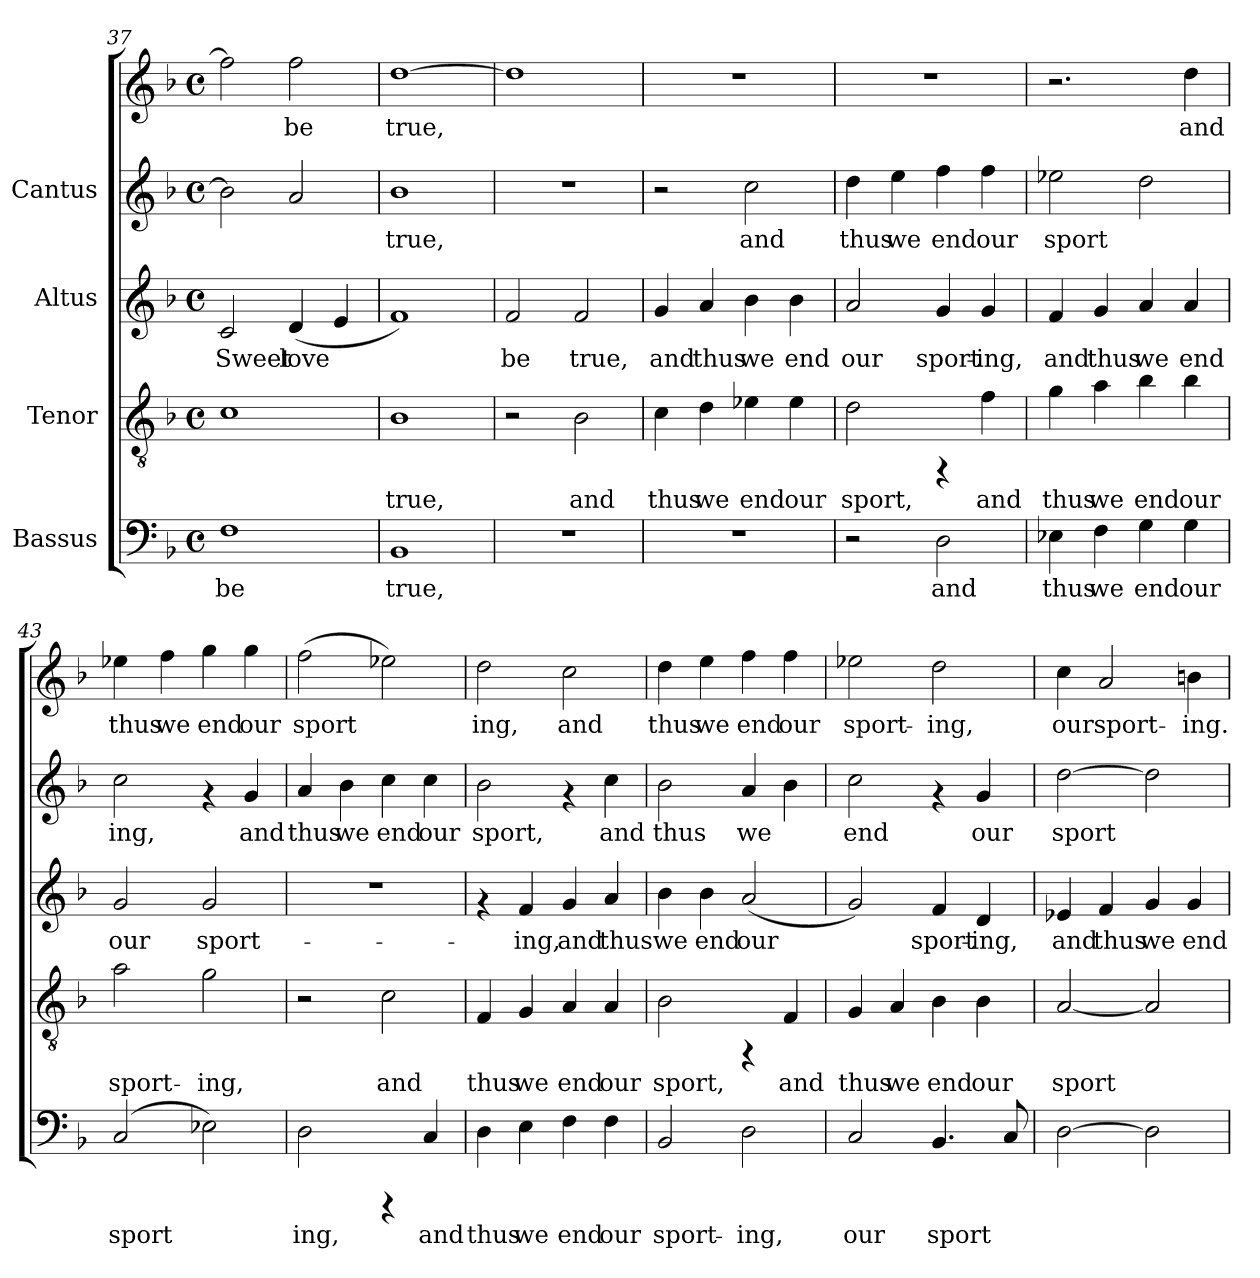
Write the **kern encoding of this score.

**kern	**text	**kern	**text	**kern	**text	**kern	**text	**kern	**text
*part4	*part4	*part3	*part3	*part2	*part2	*part1	*part1	*part1	*part1
*staff5	*staff5	*staff4	*staff4	*staff3	*staff3	*staff2	*staff2	*staff1	*staff1
*I"Bassus	*	*I"Tenor	*	*I"Altus	*	*I"Cantus	*	*	*
*clefF4	*	*clefGv2	*	*clefG2	*	*clefG2	*	*clefG2	*
*k[b-]	*	*k[b-]	*	*k[b-]	*	*k[b-]	*	*k[b-]	*
*F:	*	*F:	*	*F:	*	*F:	*	*F:	*
*M4/4	*	*M4/4	*	*M4/4	*	*M4/4	*	*M4/4	*
*met(c)	*	*met(c)	*	*met(c)	*	*met(c)	*	*met(c)	*
=37	=37	=37	=37	=37	=37	=37	=37	=37	=37
!	!LO:LY:b:cj	!	!	!	!LO:LY:b:cj	!	!	!	!LO:LY:b:cj
1F	be	1c	.	2c/	Sweet	2b-\]	.	2ff\]	.
!	!	!	!	!	!LO:LY:b:cj	!	!	!	!LO:LY:b:cj
.	.	.	.	(<4d/	love	2a/	.	2ff\	be
!	!	!	!	!	!LO:LY:b:cj	!	!	!	!
.	.	.	.	4e/	.	.	.	.	.
=38	=38	=38	=38	=38	=38	=38	=38	=38	=38
!	!LO:LY:b:cj	!	!LO:LY:b:cj	!	!	!	!LO:LY:b:cj	!	!LO:LY:b:cj
1BB-	true,	1B-	true,	1f)	.	1b-	true,	[>1dd	true,
=39	=39	=39	=39	=39	=39	=39	=39	=39	=39
!	!	!	!	!	!LO:LY:b:cj	!	!	!	!
1r	.	2r	.	2f/	be	1r	.	1dd]	.
!	!	!	!LO:LY:b:cj	!	!LO:LY:b:cj	!	!	!	!
.	.	2B-\	and	2f/	true,	.	.	.	.
!!LO:PB:g=z
=40	=40	=40	=40	=40	=40	=40	=40	=40	=40
!	!	!	!LO:LY:b:cj	!	!LO:LY:b:cj	!	!	!	!
1r	.	4c\	thus	4g/	and	2r	.	1r	.
!	!	!	!LO:LY:b:cj	!	!LO:LY:b:cj	!	!	!	!
.	.	4d\	we	4a/	thus	.	.	.	.
!	!	!	!LO:LY:b:cj	!	!LO:LY:b:cj	!	!LO:LY:b:cj	!	!
.	.	4e-X\	end	4b-\	we	2cc\	and	.	.
!	!	!	!LO:LY:b:cj	!	!LO:LY:b:cj	!	!	!	!
.	.	4e-\	our	4b-\	end	.	.	.	.
=41	=41	=41	=41	=41	=41	=41	=41	=41	=41
!	!	!	!LO:LY:b:cj	!	!LO:LY:b:cj	!	!LO:LY:b:cj	!	!
2r	.	2d\	sport,	2a/	our	4dd\	thus	1r	.
!	!	!	!	!	!	!	!LO:LY:b:cj	!	!
.	.	.	.	.	.	4ee\	we	.	.
!	!LO:LY:b:cj	!	!	!	!LO:LY:b:cj	!	!LO:LY:b:cj	!	!
2D\	and	4rFF	.	4g/	sport-	4ff\	end	.	.
!	!	!	!LO:LY:b:cj	!	!LO:LY:b:cj	!	!LO:LY:b:cj	!	!
.	.	4f\	and	4g/	-ing,	4ff\	our	.	.
=42	=42	=42	=42	=42	=42	=42	=42	=42	=42
!	!LO:LY:b:cj	!	!LO:LY:b:cj	!	!LO:LY:b:cj	!	!LO:LY:b:cj	!	!
4E-X\	thus	4g\	thus	4f/	and	2ee-X\	sport-	2.r	.
!	!LO:LY:b:cj	!	!LO:LY:b:cj	!	!LO:LY:b:cj	!	!	!	!
4F\	we	4a\	we	4g/	thus	.	.	.	.
!	!LO:LY:b:cj	!	!LO:LY:b:cj	!	!LO:LY:b:cj	!	!LO:LY:b:cj	!	!
4G\	end	4b-\	end	4a/	we	2dd\	--	.	.
!	!LO:LY:b:cj	!	!LO:LY:b:cj	!	!LO:LY:b:cj	!	!	!	!LO:LY:b:cj
4G\	our	4b-\	our	4a/	end	.	.	4dd\	and
=43	=43	=43	=43	=43	=43	=43	=43	=43	=43
!	!LO:LY:b:cj	!	!LO:LY:b:cj	!	!LO:LY:b:cj	!	!LO:LY:b:cj	!	!LO:LY:b:cj
(<2C/	sport-	2a\	sport-	2g/	our	2cc\	ing,	4ee-X\	-thus
!	!	!	!	!	!	!	!	!	!LO:LY:b:cj
.	.	.	.	.	.	.	.	4ff\	we
!	!LO:LY:b:cj	!	!LO:LY:b:cj	!	!LO:LY:b:cj	!	!	!	!LO:LY:b:cj
2E-X\)	--	2g\	-ing,	2g/	sport-	4rf	.	4gg\	end
!	!	!	!	!	!	!	!LO:LY:b:cj	!	!LO:LY:b:cj
.	.	.	.	.	.	4g/	and	4gg\	our
=44	=44	=44	=44	=44	=44	=44	=44	=44	=44
!	!LO:LY:b:cj	!	!	!	!	!	!LO:LY:b:cj	!	!LO:LY:b:cj
2D\	-ing,	2r	.	1r	.	4a/	-thus	(>2ff\	sport-
!	!	!	!	!	!	!	!LO:LY:b:cj	!	!
.	.	.	.	.	.	4b-\	we	.	.
!	!	!	!LO:LY:b:cj	!	!	!	!LO:LY:b:cj	!	!LO:LY:b:cj
4rCCC	.	2c\	and	.	.	4cc\	end	2ee-X\)	--
!	!LO:LY:b:cj	!	!	!	!	!	!LO:LY:b:cj	!	!
4C/	and	.	.	.	.	4cc\	our	.	.
!!LO:LB:g=z
=45	=45	=45	=45	=45	=45	=45	=45	=45	=45
!	!LO:LY:b:cj	!	!LO:LY:b:cj	!	!	!	!LO:LY:b:cj	!	!LO:LY:b:cj
4D\	thus	4F/	thus	4rf	.	2b-\	sport,	2dd\	ing,
!	!LO:LY:b:cj	!	!LO:LY:b:cj	!	!LO:LY:b:cj	!	!	!	!
4E\	we	4G/	we	4f/	-ing,	.	.	.	.
!	!LO:LY:b:cj	!	!LO:LY:b:cj	!	!LO:LY:b:cj	!	!	!	!LO:LY:b:cj
4F\	end	4A/	end	4g/	and	4rf	.	2cc\	and
!	!LO:LY:b:cj	!	!LO:LY:b:cj	!	!LO:LY:b:cj	!	!LO:LY:b:cj	!	!
4F\	our	4A/	our	4a/	thus	4cc\	and	.	.
=46	=46	=46	=46	=46	=46	=46	=46	=46	=46
!	!LO:LY:b:cj	!	!LO:LY:b:cj	!	!LO:LY:b:cj	!	!LO:LY:b:cj	!	!LO:LY:b:cj
2BB-/	sport-	2B-\	sport,	4b-\	we	2b-\	thus	4dd\	thus
!	!	!	!	!	!LO:LY:b:cj	!	!	!	!LO:LY:b:cj
.	.	.	.	4b-\	end	.	.	4ee\	we
!	!LO:LY:b:cj	!	!	!	!LO:LY:b:cj	!	!LO:LY:b:cj	!	!LO:LY:b:cj
2D\	-ing,	4rFF	.	(<2a/	our	4a/	we	4ff\	end
!	!	!	!LO:LY:b:cj	!	!	!	!LO:LY:b:cj	!	!LO:LY:b:cj
.	.	4F/	and	.	.	4b-\	.	4ff\	our
=47	=47	=47	=47	=47	=47	=47	=47	=47	=47
!	!LO:LY:b:cj	!	!LO:LY:b:cj	!	!LO:LY:b:cj	!	!LO:LY:b:cj	!	!LO:LY:b:cj
2C/	our	4G/	thus	2g/)	.	2cc\	end	2ee-X\	sport-
!	!	!	!LO:LY:b:cj	!	!	!	!	!	!
.	.	4A/	we	.	.	.	.	.	.
!	!LO:LY:b:cj	!	!LO:LY:b:cj	!	!LO:LY:b:cj	!	!	!	!LO:LY:b:cj
4.BB-/	sport-	4B-\	end	4f/	sport-	4rf	.	2dd\	-ing,
!	!	!	!LO:LY:b:cj	!	!LO:LY:b:cj	!	!LO:LY:b:cj	!	!
.	.	4B-\	our	4d/	-ing,	4g/	our	.	.
!	!LO:LY:b:cj	!	!	!	!	!	!	!	!
8C/	--	.	.	.	.	.	.	.	.
=48	=48	=48	=48	=48	=48	=48	=48	=48	=48
!	!	!	!LO:LY:b:cj	!	!LO:LY:b:cj	!	!LO:LY:b:cj	!	!LO:LY:b:cj
[>2D\	.	[<2A/	sport-	4e-X/	and	[>2dd\	sport-	4cc\	our
!	!	!	!	!	!LO:LY:b:cj	!	!	!	!LO:LY:b:cj
.	.	.	.	4f/	thus	.	.	2a/	sport-
!	!	!	!LO:LY:b:cj	!	!LO:LY:b:cj	!	!LO:LY:b:cj	!	!
2D\]	.	2A/]	--	4g/	we	2dd\]	--	.	.
!	!	!	!	!	!LO:LY:b:cj	!	!	!	!LO:LY:b:cj
.	.	.	.	4g/	end	.	.	4bn\	-ing.
=	=	=	=	=	=	=	=	=	=
*-	*-	*-	*-	*-	*-	*-	*-	*-	*-
